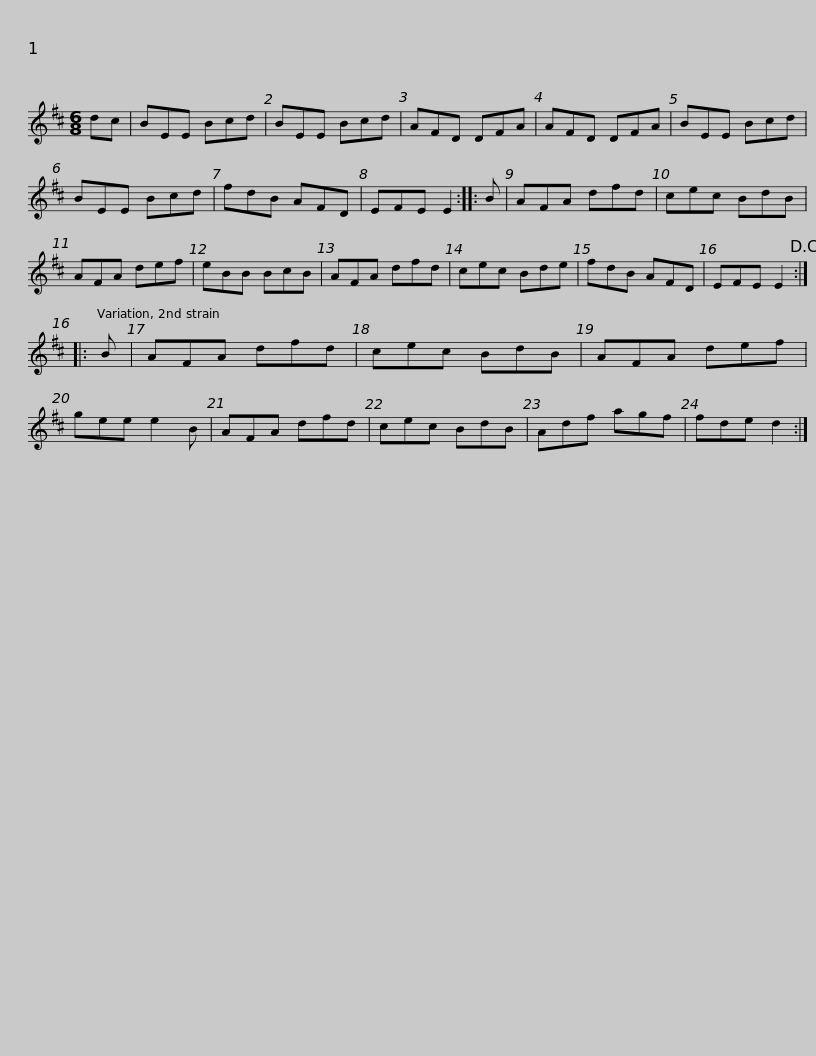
X:1
L:1/8
M:6/8
I:linebreak $
K:D
V:1 treble
V:1
 dc | BEE Bcd | BEE Bcd | AFD DFA | AFD DFA | %5
 BEE Bcd | BEE Bcd | fdB AFD |$ EFE E2 :: B | %10
 AFA dfd | cec BdB | AFA def | eBB BcB | AFA dfd | %15
 cec Bde |$ fdB AFD | EFE E2!D.C.! :: B | AFA dfd | %20
 cec BdB | AFA def | gee e2 B | AFA dfd |$ cec BdB | %25
 Adf agf | fde d2 :| %27
